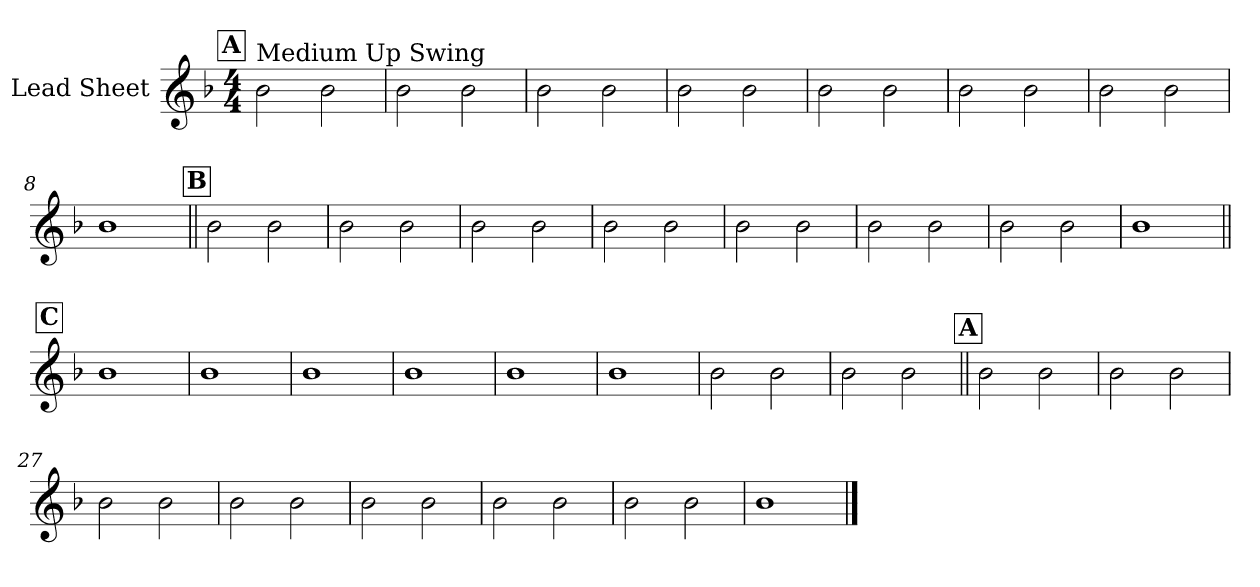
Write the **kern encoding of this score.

**kern
*part1
*staff1
*I"Lead Sheet
*clefG2
*k[b-]
*F:
*M4/4
!!LO:REH:place=s1:a:fs=14:t=A
=1
!LO:TX:a:t=Medium Up Swing
2b-\
2b-\
=2
2b-\
2b-\
=3
2b-\
2b-\
=4
2b-\
2b-\
!!LO:LB:g=z
=5
2b-\
2b-\
=6
2b-\
2b-\
=7
2b-\
2b-\
=8
1b-
!!LO:LB:g=z
!!LO:REH:place=s1:a:fs=14:t=B
=9||
2b-\
2b-\
=10
2b-\
2b-\
=11
2b-\
2b-\
=12
2b-\
2b-\
!!LO:LB:g=z
=13
2b-\
2b-\
=14
2b-\
2b-\
=15
2b-\
2b-\
=16
1b-
!!LO:LB:g=z
!!LO:REH:place=s1:a:fs=14:t=C
=17||
1b-
=18
1b-
=19
1b-
=20
1b-
!!LO:LB:g=z
=21
1b-
=22
1b-
=23
2b-\
2b-\
=24
2b-\
2b-\
!!LO:LB:g=z
!!LO:REH:place=s1:a:fs=14:t=A
=25||
2b-\
2b-\
=26
2b-\
2b-\
=27
2b-\
2b-\
=28
2b-\
2b-\
!!LO:LB:g=z
=29
2b-\
2b-\
=30
2b-\
2b-\
=31
2b-\
2b-\
=32
1b-
==
*-
